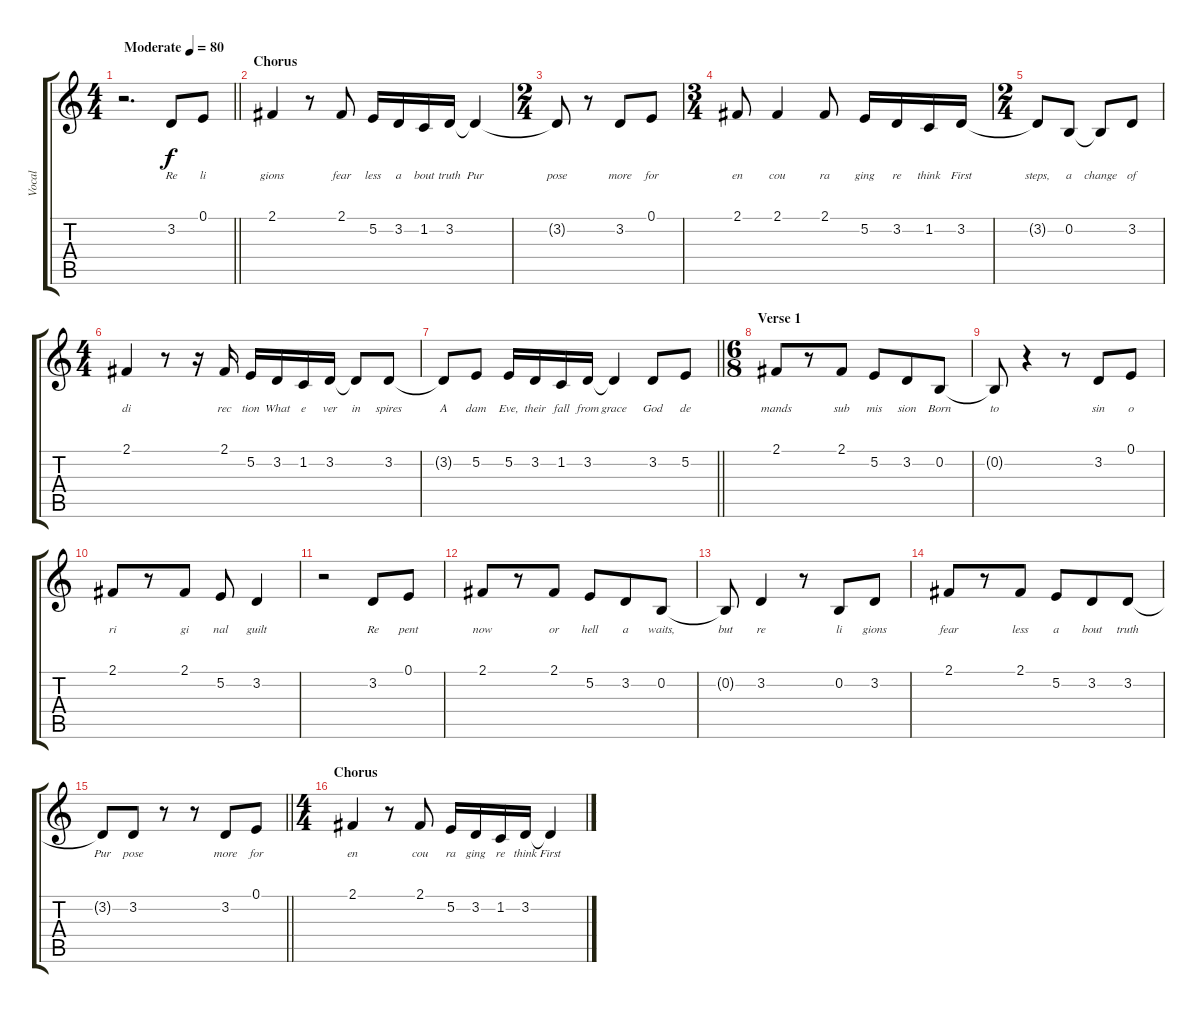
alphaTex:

\track ("Vocal" "Vocal") {instrument acousticgrandpiano}
\staff {score tabs}
\tuning (E4 B3 G3 D3 A2 E2) {hide}
\ts (4 4)
\tempo (80 "Moderate")
\clef g2
\barLineRight lightlight
\ks c
r.2{d dy f instrument acousticgrandpiano} 3.2.8{lyrics (0 "Re") lyrics (1 "") lyrics (2 "") lyrics (3 "") lyrics (4 "")} 0.1.8{lyrics (0 "li") lyrics (1 "") lyrics (2 "") lyrics (3 "") lyrics (4 "")} |
\section ("" "Chorus")
2.1.4{lyrics (0 "gions") lyrics (1 "") lyrics (2 "") lyrics (3 "") lyrics (4 "")} r.8 2.1.8{lyrics (0 "fear") lyrics (1 "") lyrics (2 "") lyrics (3 "") lyrics (4 "")} 5.2.16{lyrics (0 "less") lyrics (1 "") lyrics (2 "") lyrics (3 "") lyrics (4 "")} 3.2.16{lyrics (0 "a") lyrics (1 "") lyrics (2 "") lyrics (3 "") lyrics (4 "")} 1.2.16{lyrics (0 "bout") lyrics (1 "") lyrics (2 "") lyrics (3 "") lyrics (4 "")} 3.2.16{lyrics (0 "truth") lyrics (1 "") lyrics (2 "") lyrics (3 "") lyrics (4 "")} 3.2{t}.4{lyrics (0 "Pur") lyrics (1 "") lyrics (2 "") lyrics (3 "") lyrics (4 "")} |
\ts (2 4)
3.2{t}.8{lyrics (0 "pose") lyrics (1 "") lyrics (2 "") lyrics (3 "") lyrics (4 "")} r.8 3.2.8{lyrics (0 "more") lyrics (1 "") lyrics (2 "") lyrics (3 "") lyrics (4 "")} 0.1.8{lyrics (0 "for") lyrics (1 "") lyrics (2 "") lyrics (3 "") lyrics (4 "")} |
\ts (3 4)
2.1.8{lyrics (0 "en") lyrics (1 "") lyrics (2 "") lyrics (3 "") lyrics (4 "")} 2.1.4{lyrics (0 "cou") lyrics (1 "") lyrics (2 "") lyrics (3 "") lyrics (4 "")} 2.1.8{lyrics (0 "ra") lyrics (1 "") lyrics (2 "") lyrics (3 "") lyrics (4 "")} 5.2.16{lyrics (0 "ging") lyrics (1 "") lyrics (2 "") lyrics (3 "") lyrics (4 "")} 3.2.16{lyrics (0 "re") lyrics (1 "") lyrics (2 "") lyrics (3 "") lyrics (4 "")} 1.2.16{lyrics (0 "think") lyrics (1 "") lyrics (2 "") lyrics (3 "") lyrics (4 "")} 3.2.16{lyrics (0 "First") lyrics (1 "") lyrics (2 "") lyrics (3 "") lyrics (4 "")} |
\ts (2 4)
3.2{t}.8{lyrics (0 "steps,") lyrics (1 "") lyrics (2 "") lyrics (3 "") lyrics (4 "")} 0.2.8{lyrics (0 "a") lyrics (1 "") lyrics (2 "") lyrics (3 "") lyrics (4 "")} 0.2{t}.8{lyrics (0 "change") lyrics (1 "") lyrics (2 "") lyrics (3 "") lyrics (4 "")} 3.2.8{lyrics (0 "of") lyrics (1 "") lyrics (2 "") lyrics (3 "") lyrics (4 "")} |
\ts (4 4)
2.1.4{lyrics (0 "di") lyrics (1 "") lyrics (2 "") lyrics (3 "") lyrics (4 "")} r.8 r.16 2.1.16{lyrics (0 "rec") lyrics (1 "") lyrics (2 "") lyrics (3 "") lyrics (4 "")} 5.2.16{lyrics (0 "tion") lyrics (1 "") lyrics (2 "") lyrics (3 "") lyrics (4 "")} 3.2.16{lyrics (0 "What") lyrics (1 "") lyrics (2 "") lyrics (3 "") lyrics (4 "")} 1.2.16{lyrics (0 "e") lyrics (1 "") lyrics (2 "") lyrics (3 "") lyrics (4 "")} 3.2.16{lyrics (0 "ver") lyrics (1 "") lyrics (2 "") lyrics (3 "") lyrics (4 "")} 3.2{t}.8{lyrics (0 "in") lyrics (1 "") lyrics (2 "") lyrics (3 "") lyrics (4 "")} 3.2.8{lyrics (0 "spires") lyrics (1 "") lyrics (2 "") lyrics (3 "") lyrics (4 "")} |
\barLineRight lightlight
3.2{t}.8{lyrics (0 "A") lyrics (1 "") lyrics (2 "") lyrics (3 "") lyrics (4 "")} 5.2.8{lyrics (0 "dam") lyrics (1 "") lyrics (2 "") lyrics (3 "") lyrics (4 "")} 5.2.16{lyrics (0 "Eve,") lyrics (1 "") lyrics (2 "") lyrics (3 "") lyrics (4 "")} 3.2.16{lyrics (0 "their") lyrics (1 "") lyrics (2 "") lyrics (3 "") lyrics (4 "")} 1.2.16{lyrics (0 "fall") lyrics (1 "") lyrics (2 "") lyrics (3 "") lyrics (4 "")} 3.2.16{lyrics (0 "from") lyrics (1 "") lyrics (2 "") lyrics (3 "") lyrics (4 "")} 3.2{t}.4{lyrics (0 "grace") lyrics (1 "") lyrics (2 "") lyrics (3 "") lyrics (4 "")} 3.2.8{lyrics (0 "God") lyrics (1 "") lyrics (2 "") lyrics (3 "") lyrics (4 "")} 5.2.8{lyrics (0 "de") lyrics (1 "") lyrics (2 "") lyrics (3 "") lyrics (4 "")} |
\ts (6 8)
\section ("" "Verse 1")
2.1.8{lyrics (0 "mands") lyrics (1 "") lyrics (2 "") lyrics (3 "") lyrics (4 "")} r.8 2.1.8{lyrics (0 "sub") lyrics (1 "") lyrics (2 "") lyrics (3 "") lyrics (4 "")} 5.2.8{lyrics (0 "mis") lyrics (1 "") lyrics (2 "") lyrics (3 "") lyrics (4 "")} 3.2.8{lyrics (0 "sion") lyrics (1 "") lyrics (2 "") lyrics (3 "") lyrics (4 "")} 0.2.8{lyrics (0 "Born") lyrics (1 "") lyrics (2 "") lyrics (3 "") lyrics (4 "")} |
0.2{t}.8{lyrics (0 "to") lyrics (1 "") lyrics (2 "") lyrics (3 "") lyrics (4 "")} r.4 r.8 3.2.8{lyrics (0 "sin") lyrics (1 "") lyrics (2 "") lyrics (3 "") lyrics (4 "")} 0.1.8{lyrics (0 "o") lyrics (1 "") lyrics (2 "") lyrics (3 "") lyrics (4 "")} |
2.1.8{lyrics (0 "ri") lyrics (1 "") lyrics (2 "") lyrics (3 "") lyrics (4 "")} r.8 2.1.8{lyrics (0 "gi") lyrics (1 "") lyrics (2 "") lyrics (3 "") lyrics (4 "")} 5.2.8{lyrics (0 "nal") lyrics (1 "") lyrics (2 "") lyrics (3 "") lyrics (4 "")} 3.2.4{lyrics (0 "guilt") lyrics (1 "") lyrics (2 "") lyrics (3 "") lyrics (4 "")} |
r.2 3.2.8{lyrics (0 "Re") lyrics (1 "") lyrics (2 "") lyrics (3 "") lyrics (4 "")} 0.1.8{lyrics (0 "pent") lyrics (1 "") lyrics (2 "") lyrics (3 "") lyrics (4 "")} |
2.1.8{lyrics (0 "now") lyrics (1 "") lyrics (2 "") lyrics (3 "") lyrics (4 "")} r.8 2.1.8{lyrics (0 "or") lyrics (1 "") lyrics (2 "") lyrics (3 "") lyrics (4 "")} 5.2.8{lyrics (0 "hell") lyrics (1 "") lyrics (2 "") lyrics (3 "") lyrics (4 "")} 3.2.8{lyrics (0 "a") lyrics (1 "") lyrics (2 "") lyrics (3 "") lyrics (4 "")} 0.2.8{lyrics (0 "waits,") lyrics (1 "") lyrics (2 "") lyrics (3 "") lyrics (4 "")} |
0.2{t}.8{lyrics (0 "but") lyrics (1 "") lyrics (2 "") lyrics (3 "") lyrics (4 "")} 3.2.4{lyrics (0 "re") lyrics (1 "") lyrics (2 "") lyrics (3 "") lyrics (4 "")} r.8 0.2.8{lyrics (0 "li") lyrics (1 "") lyrics (2 "") lyrics (3 "") lyrics (4 "")} 3.2.8{lyrics (0 "gions") lyrics (1 "") lyrics (2 "") lyrics (3 "") lyrics (4 "")} |
2.1.8{lyrics (0 "fear") lyrics (1 "") lyrics (2 "") lyrics (3 "") lyrics (4 "")} r.8 2.1.8{lyrics (0 "less") lyrics (1 "") lyrics (2 "") lyrics (3 "") lyrics (4 "")} 5.2.8{lyrics (0 "a") lyrics (1 "") lyrics (2 "") lyrics (3 "") lyrics (4 "")} 3.2.8{lyrics (0 "bout") lyrics (1 "") lyrics (2 "") lyrics (3 "") lyrics (4 "")} 3.2.8{lyrics (0 "truth") lyrics (1 "") lyrics (2 "") lyrics (3 "") lyrics (4 "")} |
\barLineRight lightlight
3.2{t}.8{lyrics (0 "Pur") lyrics (1 "") lyrics (2 "") lyrics (3 "") lyrics (4 "")} 3.2.8{lyrics (0 "pose") lyrics (1 "") lyrics (2 "") lyrics (3 "") lyrics (4 "")} r.8 r.8 3.2.8{lyrics (0 "more") lyrics (1 "") lyrics (2 "") lyrics (3 "") lyrics (4 "")} 0.1.8{lyrics (0 "for") lyrics (1 "") lyrics (2 "") lyrics (3 "") lyrics (4 "")} |
\ts (4 4)
\section ("" "Chorus")
2.1.4{lyrics (0 "en") lyrics (1 "") lyrics (2 "") lyrics (3 "") lyrics (4 "")} r.8 2.1.8{lyrics (0 "cou") lyrics (1 "") lyrics (2 "") lyrics (3 "") lyrics (4 "")} 5.2.16{lyrics (0 "ra") lyrics (1 "") lyrics (2 "") lyrics (3 "") lyrics (4 "")} 3.2.16{lyrics (0 "ging") lyrics (1 "") lyrics (2 "") lyrics (3 "") lyrics (4 "")} 1.2.16{lyrics (0 "re") lyrics (1 "") lyrics (2 "") lyrics (3 "") lyrics (4 "")} 3.2.16{lyrics (0 "think") lyrics (1 "") lyrics (2 "") lyrics (3 "") lyrics (4 "")} 3.2{t}.4{lyrics (0 "First") lyrics (1 "") lyrics (2 "") lyrics (3 "") lyrics (4 "")}
